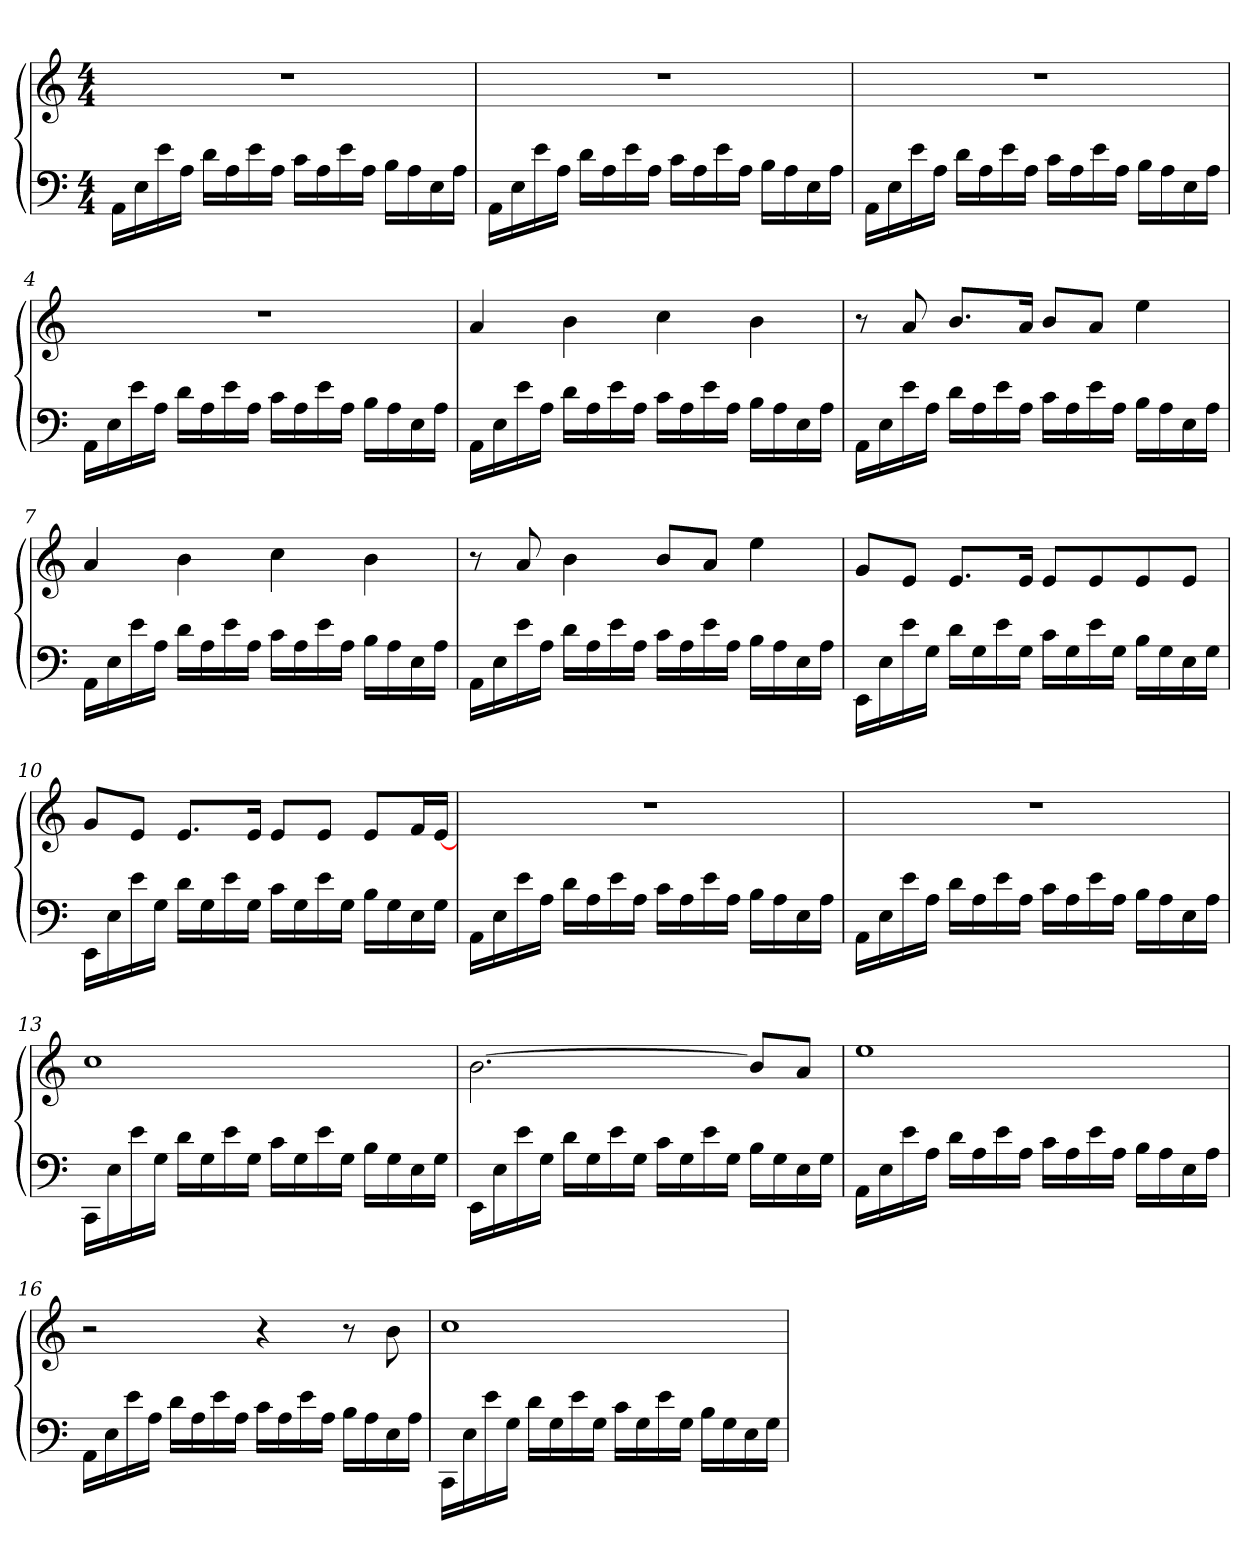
**kern	**kern
*part1	*part1
*staff2	*staff1
*clefF4	*clefG2
*k[]	*k[]
*a:	*a:
*M4/4	*M4/4
=1	=1
16AA\LL	1r
16E\	.
16e\	.
16A\JJ	.
16d\LL	.
16A\	.
16e\	.
16A\JJ	.
16c\LL	.
16A\	.
16e\	.
16A\JJ	.
16B\LL	.
16A\	.
16E\	.
16A\JJ	.
=2	=2
16AA\LL	1r
16E\	.
16e\	.
16A\JJ	.
16d\LL	.
16A\	.
16e\	.
16A\JJ	.
16c\LL	.
16A\	.
16e\	.
16A\JJ	.
16B\LL	.
16A\	.
16E\	.
16A\JJ	.
=3	=3
16AA\LL	1r
16E\	.
16e\	.
16A\JJ	.
16d\LL	.
16A\	.
16e\	.
16A\JJ	.
16c\LL	.
16A\	.
16e\	.
16A\JJ	.
16B\LL	.
16A\	.
16E\	.
16A\JJ	.
!!LO:LB:g=z
=4	=4
16AA\LL	1r
16E\	.
16e\	.
16A\JJ	.
16d\LL	.
16A\	.
16e\	.
16A\JJ	.
16c\LL	.
16A\	.
16e\	.
16A\JJ	.
16B\LL	.
16A\	.
16E\	.
16A\JJ	.
=5	=5
16AA\LL	4a/
16E\	.
16e\	.
16A\JJ	.
16d\LL	4b\
16A\	.
16e\	.
16A\JJ	.
16c\LL	4cc\
16A\	.
16e\	.
16A\JJ	.
16B\LL	4b\
16A\	.
16E\	.
16A\JJ	.
=6	=6
16AA\LL	8r
16E\	.
16e\	8a/
16A\JJ	.
16d\LL	8.b/L
16A\	.
16e\	.
16A\JJ	16a/Jk
16c\LL	8b/L
16A\	.
16e\	8a/J
16A\JJ	.
16B\LL	4ee\
16A\	.
16E\	.
16A\JJ	.
!!LO:LB:g=z
=7	=7
16AA\LL	4a/
16E\	.
16e\	.
16A\JJ	.
16d\LL	4b\
16A\	.
16e\	.
16A\JJ	.
16c\LL	4cc\
16A\	.
16e\	.
16A\JJ	.
16B\LL	4b\
16A\	.
16E\	.
16A\JJ	.
=8	=8
16AA\LL	8r
16E\	.
16e\	8a/
16A\JJ	.
16d\LL	4b\
16A\	.
16e\	.
16A\JJ	.
16c\LL	8b/L
16A\	.
16e\	8a/J
16A\JJ	.
16B\LL	4ee\
16A\	.
16E\	.
16A\JJ	.
=9	=9
16EE\LL	8g/L
16E\	.
16e\	8e/J
16G\JJ	.
16d\LL	8.e/L
16G\	.
16e\	.
16G\JJ	16e/Jk
16c\LL	8e/L
16G\	.
16e\	8e/
16G\JJ	.
16B\LL	8e/
16G\	.
16E\	8e/J
16G\JJ	.
!!LO:LB:g=z
=10	=10
16EE\LL	8g/L
16E\	.
16e\	8e/J
16G\JJ	.
16d\LL	8.e/L
16G\	.
16e\	.
16G\JJ	16e/Jk
16c\LL	8e/L
16G\	.
16e\	8e/J
16G\JJ	.
16B\LL	8e/L
16G\	.
16E\	16f/L
16G\JJ	[16e/JJ
=11	=11
16AA\LL	1r
16E\	.
16e\	.
16A\JJ	.
16d\LL	.
16A\	.
16e\	.
16A\JJ	.
16c\LL	.
16A\	.
16e\	.
16A\JJ	.
16B\LL	.
16A\	.
16E\	.
16A\JJ	.
=12	=12
16AA\LL	1r
16E\	.
16e\	.
16A\JJ	.
16d\LL	.
16A\	.
16e\	.
16A\JJ	.
16c\LL	.
16A\	.
16e\	.
16A\JJ	.
16B\LL	.
16A\	.
16E\	.
16A\JJ	.
!!LO:PB:g=z
=13	=13
16CC\LL	1cc
16E\	.
16e\	.
16G\JJ	.
16d\LL	.
16G\	.
16e\	.
16G\JJ	.
16c\LL	.
16G\	.
16e\	.
16G\JJ	.
16B\LL	.
16G\	.
16E\	.
16G\JJ	.
=14	=14
16EE\LL	[2.b\
16E\	.
16e\	.
16G\JJ	.
16d\LL	.
16G\	.
16e\	.
16G\JJ	.
16c\LL	.
16G\	.
16e\	.
16G\JJ	.
16B\LL	8b/L]
16G\	.
16E\	8a/J
16G\JJ	.
=15	=15
16AA\LL	1ee
16E\	.
16e\	.
16A\JJ	.
16d\LL	.
16A\	.
16e\	.
16A\JJ	.
16c\LL	.
16A\	.
16e\	.
16A\JJ	.
16B\LL	.
16A\	.
16E\	.
16A\JJ	.
!!LO:LB:g=z
=16	=16
16AA\LL	2r
16E\	.
16e\	.
16A\JJ	.
16d\LL	.
16A\	.
16e\	.
16A\JJ	.
16c\LL	4r
16A\	.
16e\	.
16A\JJ	.
16B\LL	8r
16A\	.
16E\	8b\
16A\JJ	.
=17	=17
16CC\LL	1cc
16E\	.
16e\	.
16G\JJ	.
16d\LL	.
16G\	.
16e\	.
16G\JJ	.
16c\LL	.
16G\	.
16e\	.
16G\JJ	.
16B\LL	.
16G\	.
16E\	.
16G\JJ	.
=	=
*-	*-
